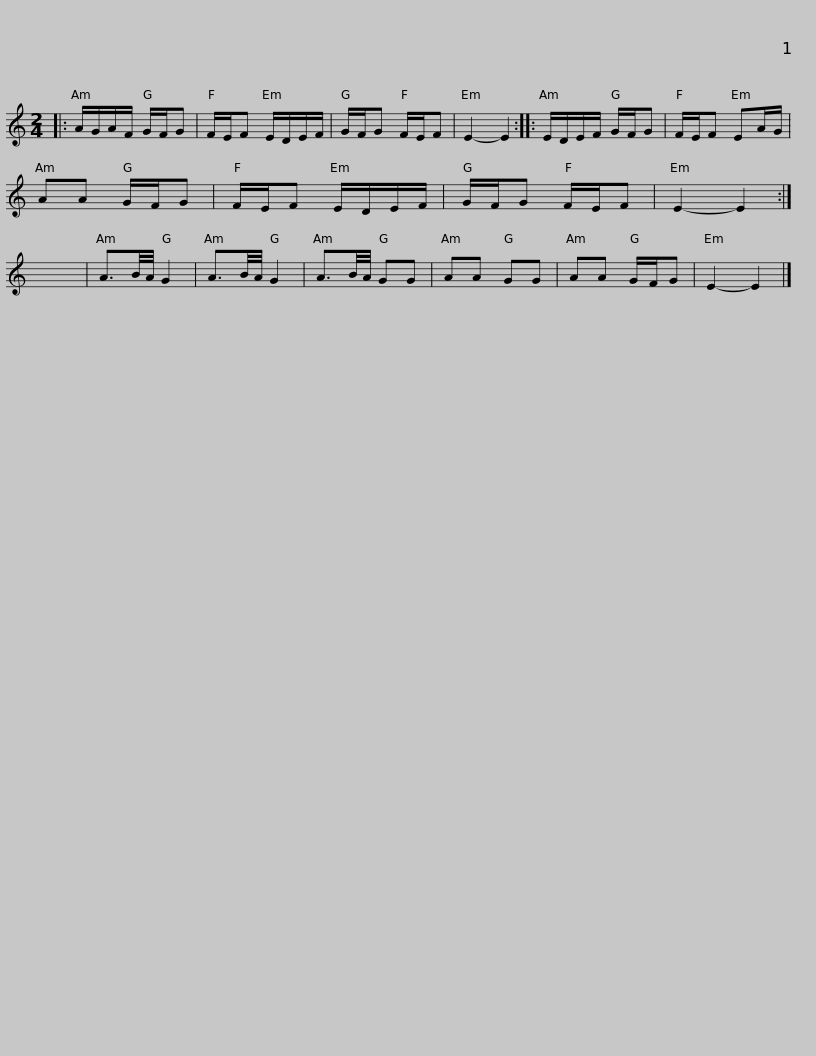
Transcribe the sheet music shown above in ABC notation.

X:1
L:1/8
M:2/4
I:linebreak $
K:C
V:1 treble
V:1
|: A/G/A/F/ G/F/G | F/E/F E/D/E/F/ | G/F/G F/E/F | E2- E2 :: E/D/E/F/ G/F/G | %5
 F/E/F EA/G/ | AA G/F/G |$ F/E/F E/D/E/F/ | G/F/G F/E/F | E2- E2 :| %10
 x4 | A3/2B/4A/4 G2 | A3/2B/4A/4 G2 | A3/2B/4A/4 GG | AA GG | %15
 AA G/F/G | E2- E2 |] %17
